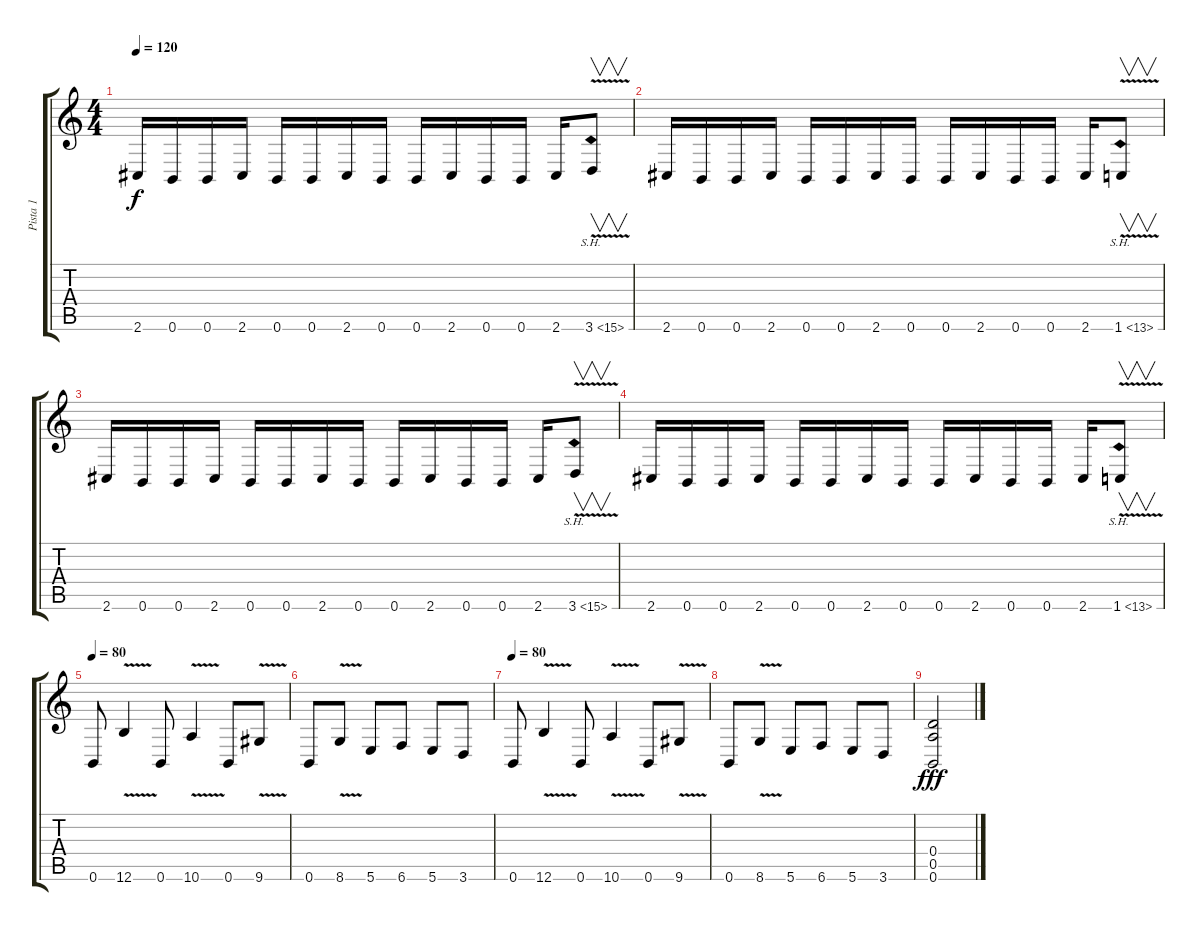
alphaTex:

\track ("Pista 1" "Pista 1") {instrument distortionguitar}
\staff {score tabs}
\tuning (E4 B3 G3 D3 A2 B1) {hide}
\ts (4 4)
\tempo 120
\clef g2
\ks c
2.6.16{dy f} 0.6.16 0.6.16 2.6.16 0.6.16 0.6.16 2.6.16 0.6.16 0.6.16 2.6.16 0.6.16 0.6.16 2.6.16 3.6{sh 12 v}.8{v} |
2.6.16 0.6.16 0.6.16 2.6.16 0.6.16 0.6.16 2.6.16 0.6.16 0.6.16 2.6.16 0.6.16 0.6.16 2.6.16 1.6{sh 12 v}.8{v} |
2.6.16 0.6.16 0.6.16 2.6.16 0.6.16 0.6.16 2.6.16 0.6.16 0.6.16 2.6.16 0.6.16 0.6.16 2.6.16 3.6{sh 12 v}.8{v} |
2.6.16 0.6.16 0.6.16 2.6.16 0.6.16 0.6.16 2.6.16 0.6.16 0.6.16 2.6.16 0.6.16 0.6.16 2.6.16 1.6{sh 12 v}.8{v} |
\tempo 80
0.6.8 12.6{v}.4 0.6.8 10.6{v}.4 0.6.8 9.6{v}.8 |
0.6.8 8.6{v}.8 5.6.8 6.6.8 5.6.8 3.6.8 |
\tempo 80
0.6.8 12.6{v}.4 0.6.8 10.6{v}.4 0.6.8 9.6{v}.8 |
0.6.8 8.6{v}.8 5.6.8 6.6.8 5.6.8 3.6.8 |
(0.4 0.5 0.6).2{dy fff}
